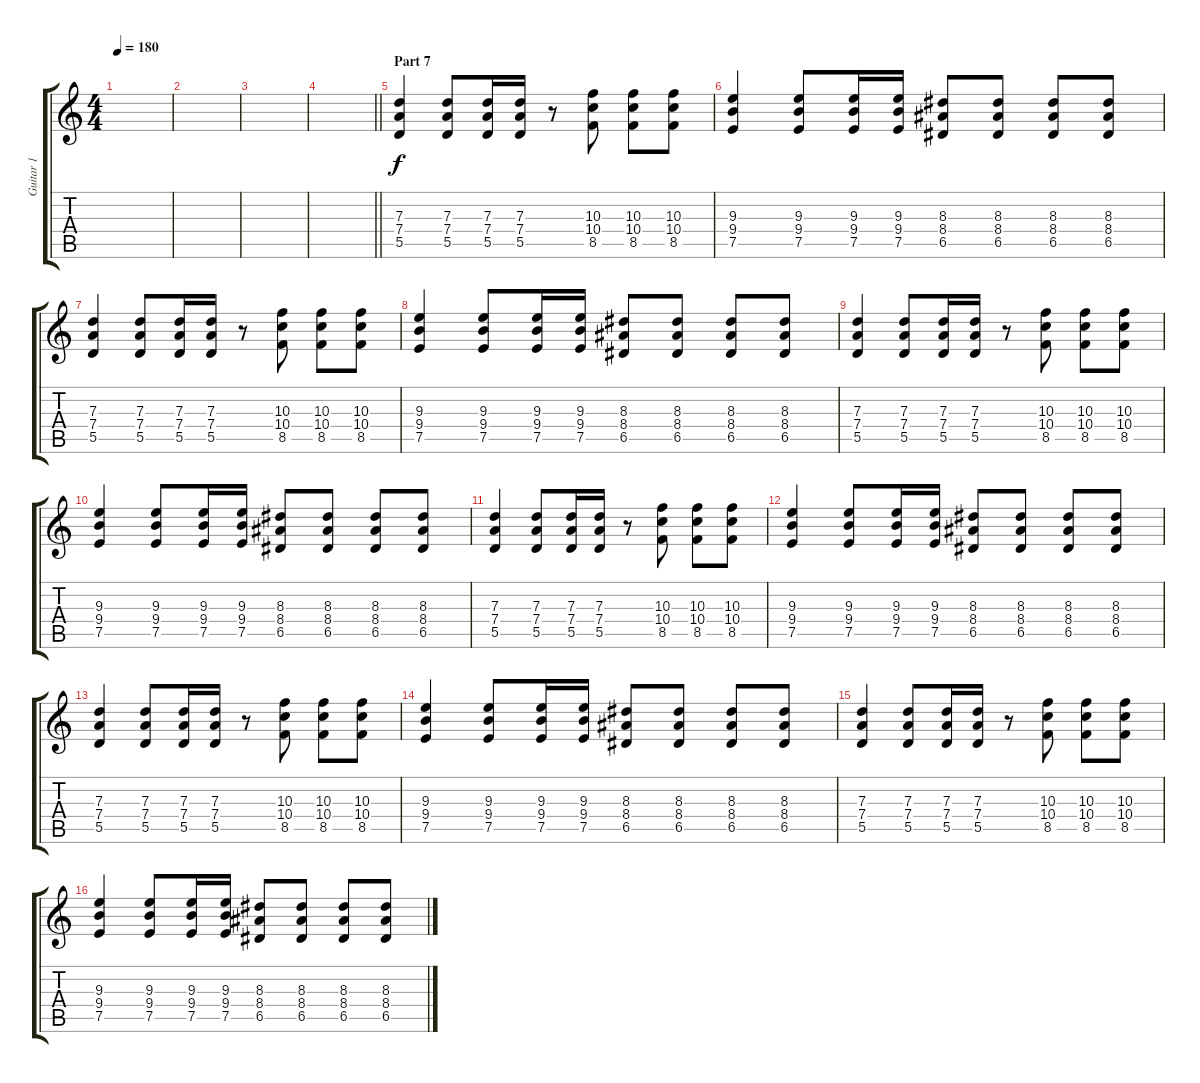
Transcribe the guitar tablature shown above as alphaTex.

\track ("Guitar 1" "Guitar 1") {instrument overdrivenguitar}
\staff {score tabs}
\tuning (E4 B3 G3 D3 A2 E2) {hide}
\ts (4 4)
\tempo 180
\clef g2
\ks c
|
|
|
\barLineRight lightlight
|
\section ("" "Part 7")
(7.3 7.4 5.5).4 (7.3 7.4 5.5).8 (7.3 7.4 5.5).16 (7.3 7.4 5.5).16 r.8 (10.3 10.4 8.5).8 (10.3 10.4 8.5).8 (10.3 10.4 8.5).8 |
(9.3 9.4 7.5).4 (9.3 9.4 7.5).8 (9.3 9.4 7.5).16 (9.3 9.4 7.5).16 (8.3 8.4 6.5).8 (8.3 8.4 6.5).8 (8.3 8.4 6.5).8 (8.3 8.4 6.5).8 |
(7.3 7.4 5.5).4 (7.3 7.4 5.5).8 (7.3 7.4 5.5).16 (7.3 7.4 5.5).16 r.8 (10.3 10.4 8.5).8 (10.3 10.4 8.5).8 (10.3 10.4 8.5).8 |
(9.3 9.4 7.5).4 (9.3 9.4 7.5).8 (9.3 9.4 7.5).16 (9.3 9.4 7.5).16 (8.3 8.4 6.5).8 (8.3 8.4 6.5).8 (8.3 8.4 6.5).8 (8.3 8.4 6.5).8 |
(7.3 7.4 5.5).4 (7.3 7.4 5.5).8 (7.3 7.4 5.5).16 (7.3 7.4 5.5).16 r.8 (10.3 10.4 8.5).8 (10.3 10.4 8.5).8 (10.3 10.4 8.5).8 |
(9.3 9.4 7.5).4 (9.3 9.4 7.5).8 (9.3 9.4 7.5).16 (9.3 9.4 7.5).16 (8.3 8.4 6.5).8 (8.3 8.4 6.5).8 (8.3 8.4 6.5).8 (8.3 8.4 6.5).8 |
(7.3 7.4 5.5).4 (7.3 7.4 5.5).8 (7.3 7.4 5.5).16 (7.3 7.4 5.5).16 r.8 (10.3 10.4 8.5).8 (10.3 10.4 8.5).8 (10.3 10.4 8.5).8 |
(9.3 9.4 7.5).4 (9.3 9.4 7.5).8 (9.3 9.4 7.5).16 (9.3 9.4 7.5).16 (8.3 8.4 6.5).8 (8.3 8.4 6.5).8 (8.3 8.4 6.5).8 (8.3 8.4 6.5).8 |
(7.3 7.4 5.5).4 (7.3 7.4 5.5).8 (7.3 7.4 5.5).16 (7.3 7.4 5.5).16 r.8 (10.3 10.4 8.5).8 (10.3 10.4 8.5).8 (10.3 10.4 8.5).8 |
(9.3 9.4 7.5).4 (9.3 9.4 7.5).8 (9.3 9.4 7.5).16 (9.3 9.4 7.5).16 (8.3 8.4 6.5).8 (8.3 8.4 6.5).8 (8.3 8.4 6.5).8 (8.3 8.4 6.5).8 |
(7.3 7.4 5.5).4 (7.3 7.4 5.5).8 (7.3 7.4 5.5).16 (7.3 7.4 5.5).16 r.8 (10.3 10.4 8.5).8 (10.3 10.4 8.5).8 (10.3 10.4 8.5).8 |
(9.3 9.4 7.5).4 (9.3 9.4 7.5).8 (9.3 9.4 7.5).16 (9.3 9.4 7.5).16 (8.3 8.4 6.5).8 (8.3 8.4 6.5).8 (8.3 8.4 6.5).8 (8.3 8.4 6.5).8
